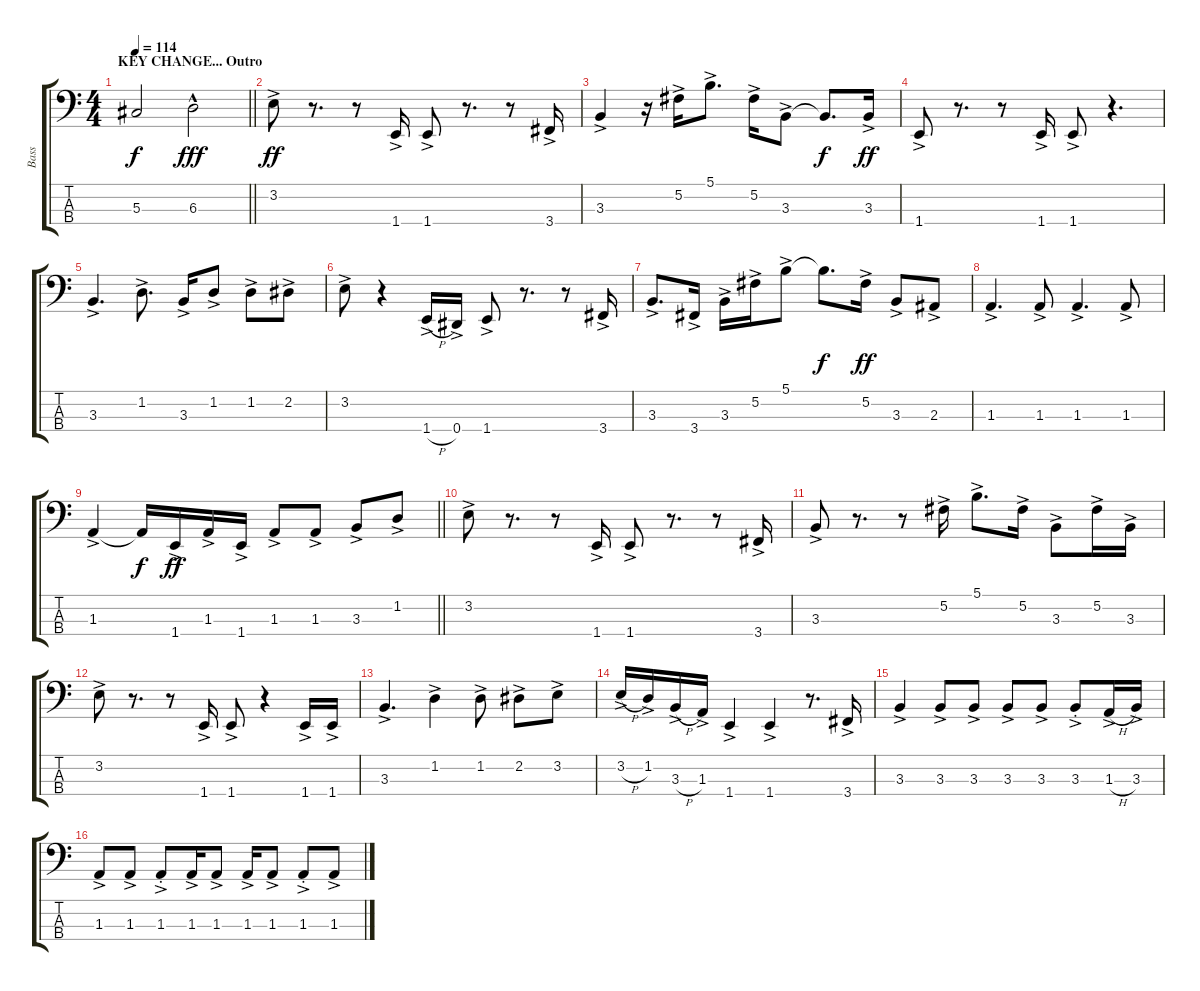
\track ("Bass" "Bass") {instrument electricbassfinger bank 255}
\staff {score tabs}
\tuning (Gb2 Db2 Ab1 Eb1) {hide}
\ts (4 4)
\section ("" "KEY CHANGE... Outro")
\tempo 114
\clef f4
\barLineRight lightlight
\ks c
5.3{t}.2{dy f} 6.3{hac}.2{dy fff} |
3.2{ac}.8{dy ff} r.8{d} r.8 1.4{ac}.16 1.4{ac}.8 r.8{d} r.8 3.4{ac}.16 |
3.3{ac}.4 r.16 5.2{ac}.16 5.1{ac}.8{d} 5.2{ac}.16 3.3{ac}.8 3.3{t}.8{d dy f} 3.3{ac}.16{dy ff} |
1.4{ac}.8 r.8{d} r.8 1.4{ac}.16 1.4{ac}.8 r.4{d} |
3.3{ac}.4{d} 1.2{ac}.8{d} 3.3{ac}.16 1.2{ac}.8 1.2{ac}.8 2.2{ac}.8 |
3.2{ac}.8 r.4 1.4{h ac}.16 0.4{ac}.16 1.4{ac}.8 r.8{d} r.8 3.4{ac}.16 |
3.3{ac}.8{d} 3.4{ac}.16 3.3{ac}.16 5.2{ac}.16 5.1{ac}.8 5.1{t}.8{d dy f} 5.2{ac}.16{dy ff} 3.3{ac}.8 2.3{ac}.8 |
1.3{ac}.4{d} 1.3{ac}.8 1.3{ac}.4{d} 1.3{ac}.8 |
\barLineRight lightlight
1.3{ac}.4 1.3{t}.16{dy f} 1.4{ac}.16{dy ff} 1.3{ac}.16 1.4{ac}.16 1.3{ac}.8 1.3{ac}.8 3.3{ac}.8 1.2{ac}.8 |
3.2{ac}.8 r.8{d} r.8 1.4{ac}.16 1.4{ac}.8 r.8{d} r.8 3.4{ac}.16 |
3.3{ac}.8 r.8{d} r.8 5.2{ac}.16 5.1{ac}.8{d} 5.2{ac}.16 3.3{ac}.8 5.2{ac}.16 3.3{ac}.16 |
3.2{ac}.8 r.8{d} r.8 1.4{ac}.16 1.4{ac}.8 r.4 1.4{ac}.16 1.4{ac}.16 |
3.3{ac}.4{d} 1.2{ac}.4 1.2{ac}.8 2.2{ac}.8 3.2{ac}.8 |
3.2{h ac}.16 1.2{ac}.16 3.3{h ac}.16 1.3{ac}.16 1.4{ac}.4 1.4{ac}.4 r.8{d} 3.4{ac}.16 |
3.3{ac}.4 3.3{ac}.8 3.3{ac}.8 3.3{ac}.8 3.3{ac}.8 3.3{ac st}.8 1.3{h ac}.16 3.3{ac}.16 |
1.3{ac}.8 1.3{ac}.8 1.3{ac st}.8 1.3{ac}.16 1.3{ac}.8 1.3{ac}.16 1.3{ac}.8 1.3{ac st}.8 1.3{ac}.8
